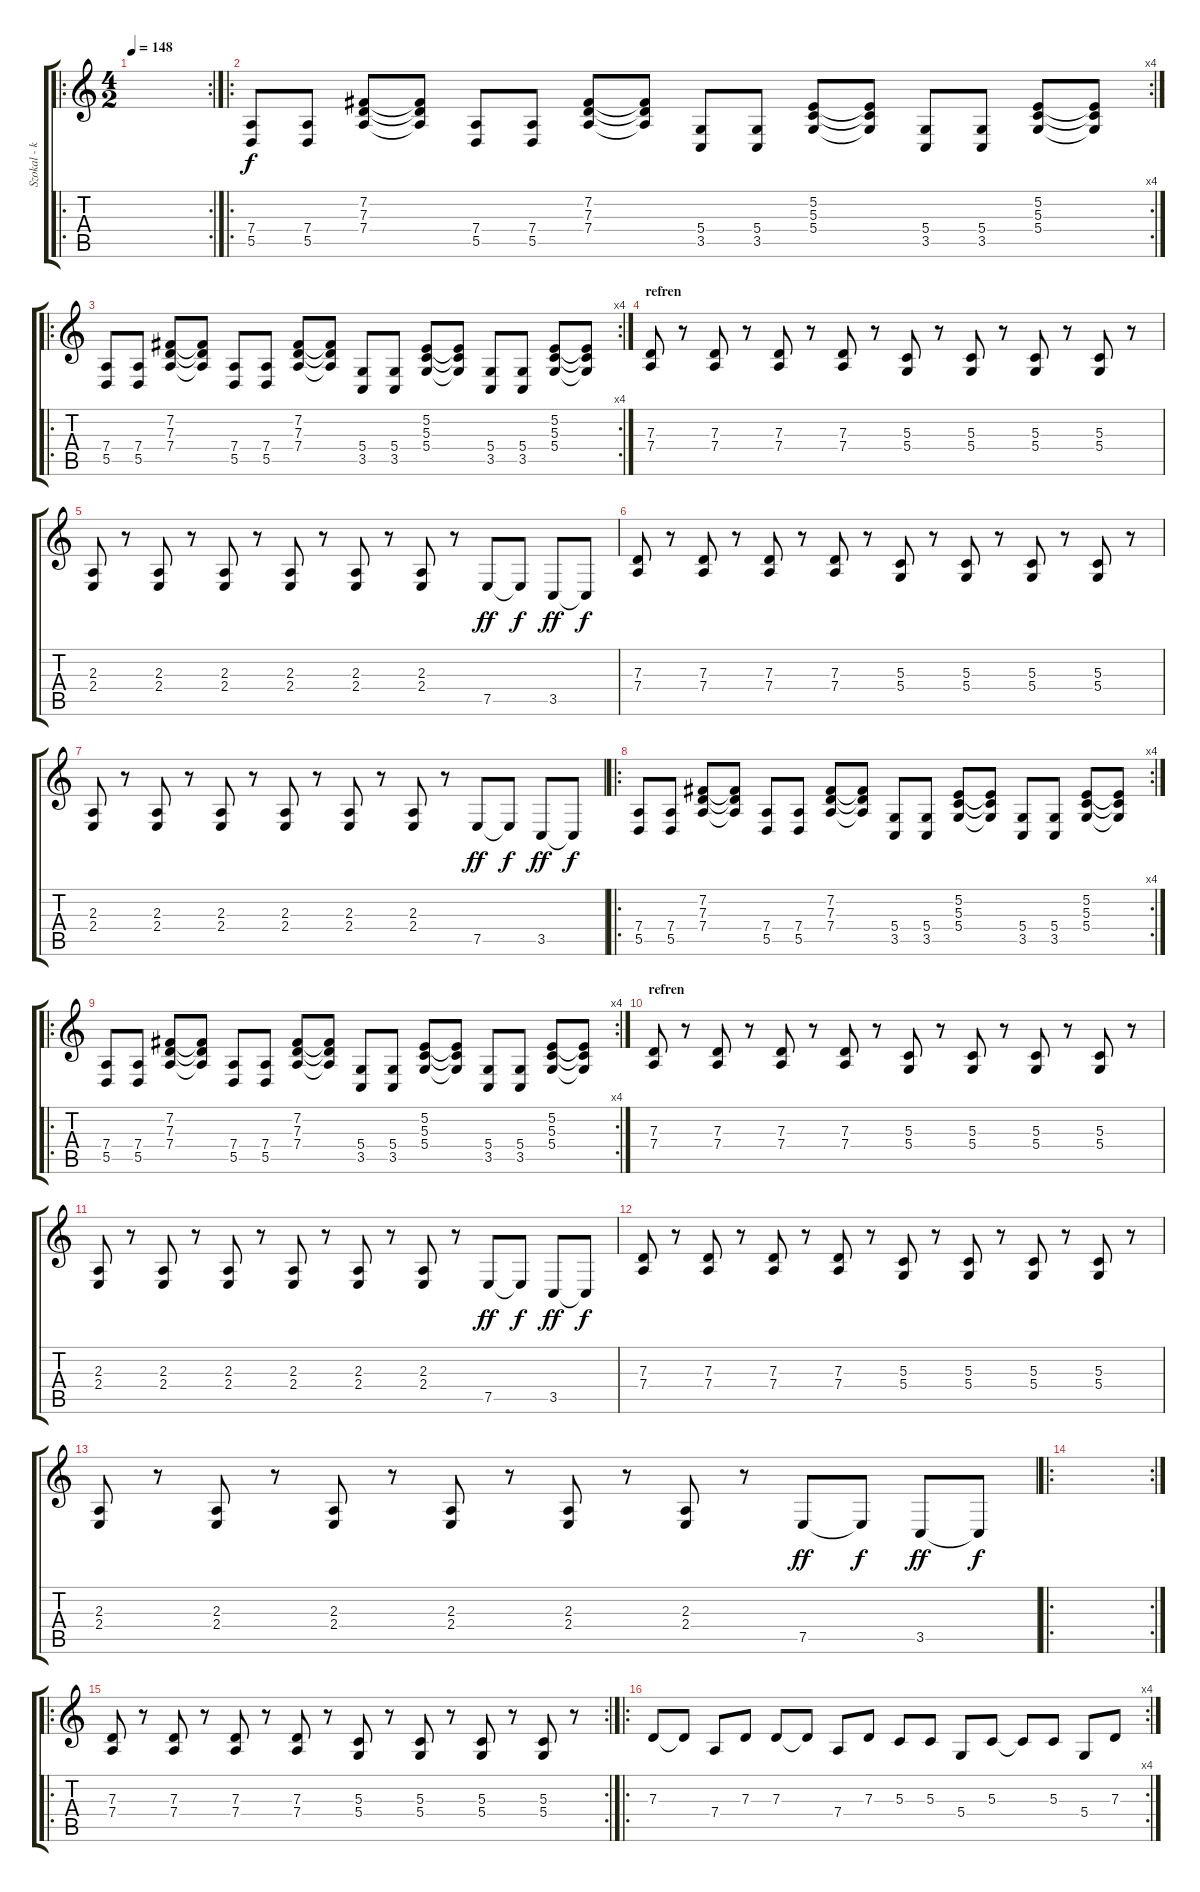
\track ("Szokal - keys" "Szokal - k") {instrument accordion}
\staff {score tabs}
\tuning (E4 B3 G3 D3 A2 E2) {hide}
\ro
\rc 2
\ts (4 2)
\tempo 148
\clef g2
\ks c
|
\ro
\rc 4
(7.4 5.5).8{volume 12} (7.4 5.5).8 (7.2 7.3 7.4).8 (7.2{t} 7.3{t} 7.4{t}).8 (7.4 5.5).8 (7.4 5.5).8 (7.2 7.3 7.4).8 (7.2{t} 7.3{t} 7.4{t}).8 (5.4 3.5).8 (5.4 3.5).8 (5.2 5.3 5.4).8 (5.2{t} 5.3{t} 5.4{t}).8 (5.4 3.5).8 (5.4 3.5).8 (5.2 5.3 5.4).8 (5.2{t} 5.3{t} 5.4{t}).8 |
\ro
\rc 4
(7.4 5.5).8{volume 10} (7.4 5.5).8 (7.2 7.3 7.4).8 (7.2{t} 7.3{t} 7.4{t}).8 (7.4 5.5).8 (7.4 5.5).8 (7.2 7.3 7.4).8 (7.2{t} 7.3{t} 7.4{t}).8 (5.4 3.5).8 (5.4 3.5).8 (5.2 5.3 5.4).8 (5.2{t} 5.3{t} 5.4{t}).8 (5.4 3.5).8 (5.4 3.5).8 (5.2 5.3 5.4).8 (5.2{t} 5.3{t} 5.4{t}).8 |
\section ("" "refren")
(7.3 7.4).8 r.8 (7.3 7.4).8 r.8 (7.3 7.4).8 r.8 (7.3 7.4).8 r.8 (5.3 5.4).8 r.8 (5.3 5.4).8 r.8 (5.3 5.4).8 r.8 (5.3 5.4).8 r.8 |
(2.3 2.4).8 r.8 (2.3 2.4).8 r.8 (2.3 2.4).8 r.8 (2.3 2.4).8 r.8 (2.3 2.4).8 r.8 (2.3 2.4).8 r.8 7.5.8{dy ff} 7.5{t}.8{dy f} 3.5.8{dy ff} 3.5{t}.8{dy f} |
(7.3 7.4).8 r.8 (7.3 7.4).8 r.8 (7.3 7.4).8 r.8 (7.3 7.4).8 r.8 (5.3 5.4).8 r.8 (5.3 5.4).8 r.8 (5.3 5.4).8 r.8 (5.3 5.4).8 r.8 |
(2.3 2.4).8 r.8 (2.3 2.4).8 r.8 (2.3 2.4).8 r.8 (2.3 2.4).8 r.8 (2.3 2.4).8 r.8 (2.3 2.4).8 r.8 7.5.8{dy ff} 7.5{t}.8{dy f} 3.5.8{dy ff} 3.5{t}.8{dy f} |
\ro
\rc 4
(7.4 5.5).8{volume 12} (7.4 5.5).8 (7.2 7.3 7.4).8 (7.2{t} 7.3{t} 7.4{t}).8 (7.4 5.5).8 (7.4 5.5).8 (7.2 7.3 7.4).8 (7.2{t} 7.3{t} 7.4{t}).8 (5.4 3.5).8 (5.4 3.5).8 (5.2 5.3 5.4).8 (5.2{t} 5.3{t} 5.4{t}).8 (5.4 3.5).8 (5.4 3.5).8 (5.2 5.3 5.4).8 (5.2{t} 5.3{t} 5.4{t}).8 |
\ro
\rc 4
(7.4 5.5).8{volume 10} (7.4 5.5).8 (7.2 7.3 7.4).8 (7.2{t} 7.3{t} 7.4{t}).8 (7.4 5.5).8 (7.4 5.5).8 (7.2 7.3 7.4).8 (7.2{t} 7.3{t} 7.4{t}).8 (5.4 3.5).8 (5.4 3.5).8 (5.2 5.3 5.4).8 (5.2{t} 5.3{t} 5.4{t}).8 (5.4 3.5).8 (5.4 3.5).8 (5.2 5.3 5.4).8 (5.2{t} 5.3{t} 5.4{t}).8 |
\section ("" "refren")
(7.3 7.4).8 r.8 (7.3 7.4).8 r.8 (7.3 7.4).8 r.8 (7.3 7.4).8 r.8 (5.3 5.4).8 r.8 (5.3 5.4).8 r.8 (5.3 5.4).8 r.8 (5.3 5.4).8 r.8 |
(2.3 2.4).8 r.8 (2.3 2.4).8 r.8 (2.3 2.4).8 r.8 (2.3 2.4).8 r.8 (2.3 2.4).8 r.8 (2.3 2.4).8 r.8 7.5.8{dy ff} 7.5{t}.8{dy f} 3.5.8{dy ff} 3.5{t}.8{dy f} |
(7.3 7.4).8 r.8 (7.3 7.4).8 r.8 (7.3 7.4).8 r.8 (7.3 7.4).8 r.8 (5.3 5.4).8 r.8 (5.3 5.4).8 r.8 (5.3 5.4).8 r.8 (5.3 5.4).8 r.8 |
(2.3 2.4).8 r.8 (2.3 2.4).8 r.8 (2.3 2.4).8 r.8 (2.3 2.4).8 r.8 (2.3 2.4).8 r.8 (2.3 2.4).8 r.8 7.5.8{dy ff} 7.5{t}.8{dy f} 3.5.8{dy ff} 3.5{t}.8{dy f} |
\ro
\rc 2
|
\ro
\rc 2
(7.3 7.4).8 r.8 (7.3 7.4).8 r.8 (7.3 7.4).8 r.8 (7.3 7.4).8 r.8 (5.3 5.4).8 r.8 (5.3 5.4).8 r.8 (5.3 5.4).8 r.8 (5.3 5.4).8 r.8 |
\ro
\rc 4
7.3.8{volume 15} 7.3{t}.8 7.4.8 7.3.8 7.3.8 7.3{t}.8 7.4.8 7.3.8 5.3.8 5.3.8 5.4.8 5.3.8 5.3{t}.8 5.3.8 5.4.8 7.3.8
